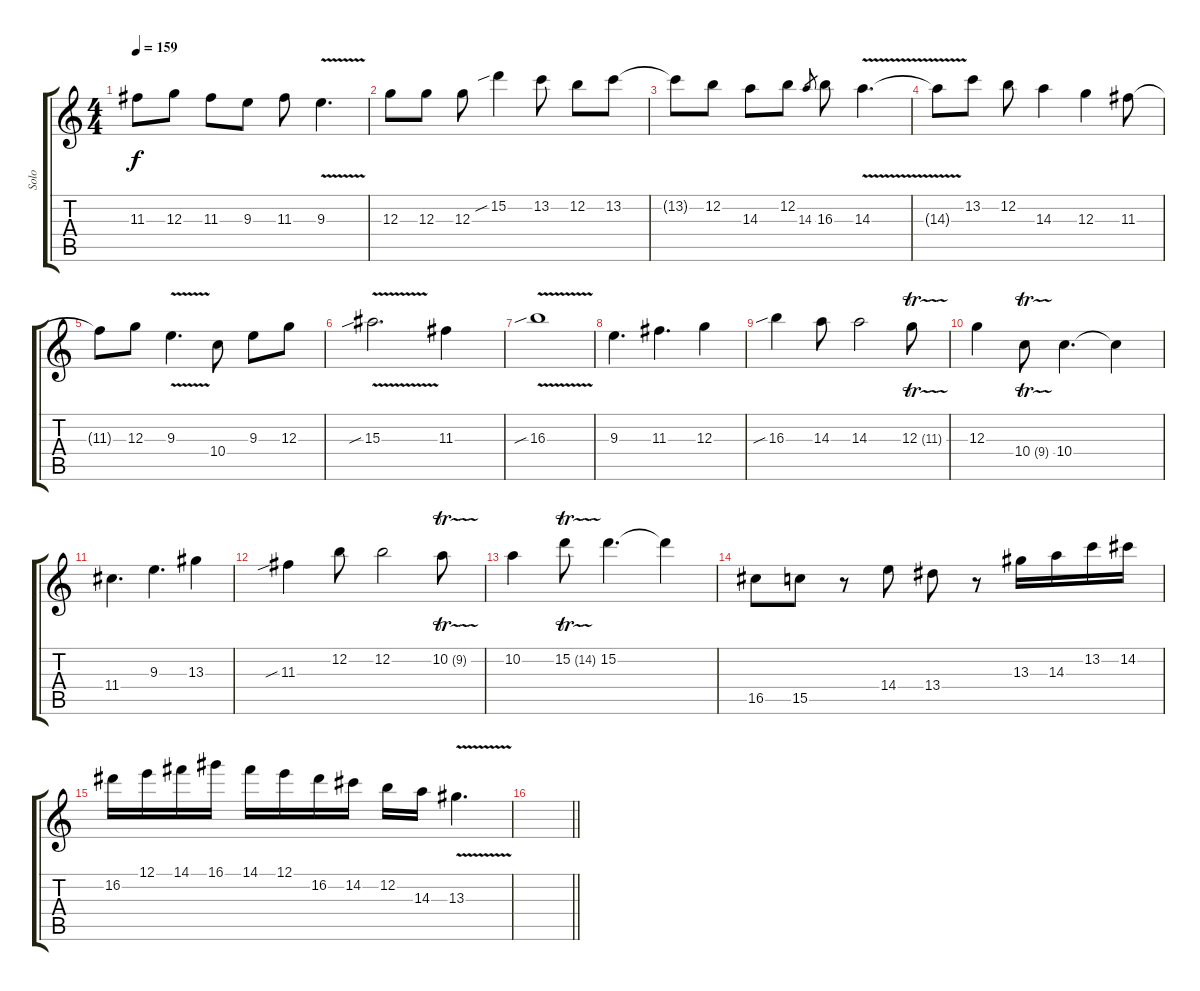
\track ("Solo" "Solo") {instrument distortionguitar}
\staff {score tabs}
\tuning (E4 B3 G3 D3 A2 E2) {hide}
\ts (4 4)
\tempo 159
\clef g2
\ks c
11.3{t}.8{dy f} 12.3.8 11.3.8 9.3.8 11.3.8 9.3{v}.4{d} |
12.3.8 12.3.8 12.3.8 15.2{sib}.4 13.2.8 12.2.8 13.2.8 |
13.2{t}.8 12.2.8 14.3.8 12.2.8 14.3.8{gr} 16.3.8 14.3{v}.4{d} |
14.3{t}.8 13.2.8 12.2.8 14.3.4 12.3.4 11.3.8 |
11.3{t}.8 12.3.8 9.3{v}.4{d} 10.4.8 9.3.8 12.3.8 |
15.3{v sib}.2{d} 11.3.4 |
16.3{v sib}.1 |
9.3.4{d} 11.3.4{d} 12.3.4 |
16.3{sib}.4 14.3.8 14.3.2 12.3{tr (11 16)}.8 |
12.3.4 10.4{tr (9 16)}.8 10.4.4{d} 10.4{t}.4 |
11.4.4{d} 9.3.4{d} 13.3.4 |
11.3{sib}.4 12.2.8 12.2.2 10.2{tr (9 16)}.8 |
10.2.4 15.2{tr (14 16)}.8 15.2.4{d} 15.2{t}.4 |
16.5.8 15.5.8 r.8 14.4.8 13.4.8 r.8 13.3.16 14.3.16 13.2.16 14.2.16 |
16.2.16 12.1.16 14.1.16 16.1.16 14.1.16 12.1.16 16.2.16 14.2.16 12.2.16 14.3.16 13.3{v}.4{d} |
\barLineRight lightlight
